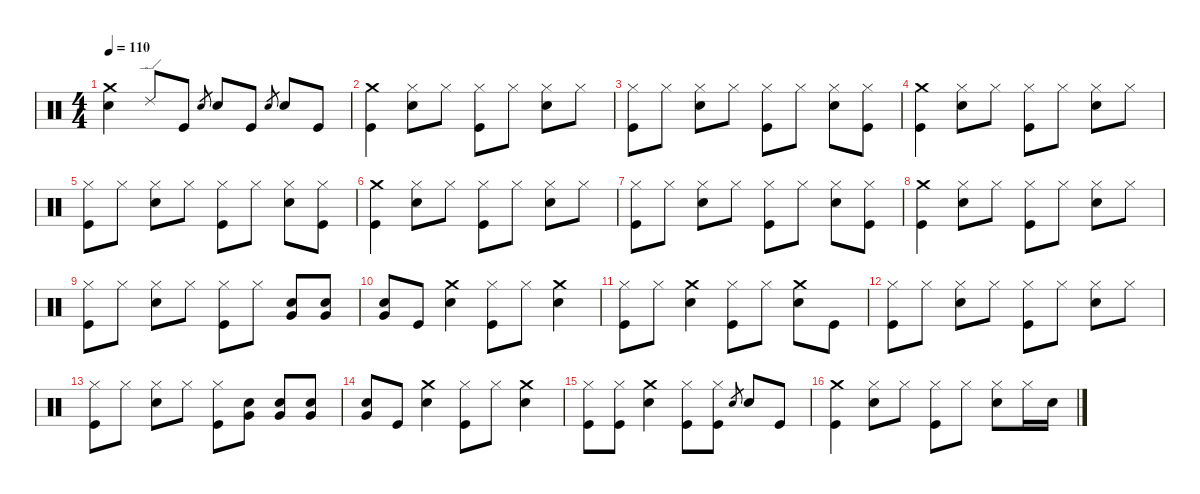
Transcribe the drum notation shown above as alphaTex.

\defaultSystemsLayout 4
\hideDynamics
\bracketExtendMode nobrackets
\singleTrackTrackNamePolicy hidden
\multiTrackTrackNamePolicy hidden
\otherSystemsTrackNameOrientation horizontal
\track ("Drum" "drm.") {instrument percussion}
\staff {score}
\articulation defaults
\ts (4 4)
\tempo 110
\clef neutral
\ks c
("Snare (hit) 2" "Crash medium (hit)").4{dy f beam Down} "Ride (edge) 2".8{beam Up} "Kick (hit)".8{beam Up} "Electric Snare (hit)".8{gr dy mf beam Up} "Snare (hit) 2".8{dy f beam Up} "Kick (hit)".8{beam Up} "Electric Snare (hit)".8{gr dy mf beam Up} "Snare (hit) 2".8{dy f beam Up} "Kick (hit)".8{beam Up} |
("Kick (hit)" "Crash medium (hit)").4{beam Down} ("Snare (hit) 2" "Hi-Hat (closed)").8{beam Down} "Hi-Hat (closed)".8{beam Down} ("Kick (hit)" "Hi-Hat (closed)").8{beam Down} "Hi-Hat (closed)".8{beam Down} ("Snare (hit) 2" "Hi-Hat (closed)").8{beam Down} "Hi-Hat (closed)".8{beam Down} |
("Kick (hit)" "Hi-Hat (closed)").8{beam Down} "Hi-Hat (closed)".8{beam Down} ("Snare (hit) 2" "Hi-Hat (closed)").8{beam Down} "Hi-Hat (closed)".8{beam Down} ("Kick (hit)" "Hi-Hat (closed)").8{beam Down} "Hi-Hat (closed)".8{beam Down} ("Snare (hit) 2" "Hi-Hat (closed)").8{beam Down} ("Kick (hit)" "Hi-Hat (closed)").8{beam Down} |
("Kick (hit)" "Crash medium (hit)").4{beam Down} ("Snare (hit) 2" "Hi-Hat (closed)").8{beam Down} "Hi-Hat (closed)".8{beam Down} ("Kick (hit)" "Hi-Hat (closed)").8{beam Down} "Hi-Hat (closed)".8{beam Down} ("Snare (hit) 2" "Hi-Hat (closed)").8{beam Down} "Hi-Hat (closed)".8{beam Down} |
("Kick (hit)" "Hi-Hat (closed)").8{beam Down} "Hi-Hat (closed)".8{beam Down} ("Snare (hit) 2" "Hi-Hat (closed)").8{beam Down} "Hi-Hat (closed)".8{beam Down} ("Kick (hit)" "Hi-Hat (closed)").8{beam Down} "Hi-Hat (closed)".8{beam Down} ("Snare (hit) 2" "Hi-Hat (closed)").8{beam Down} ("Kick (hit)" "Hi-Hat (closed)").8{beam Down} |
("Kick (hit)" "Crash medium (hit)").4{beam Down} ("Snare (hit) 2" "Hi-Hat (closed)").8{beam Down} "Hi-Hat (closed)".8{beam Down} ("Kick (hit)" "Hi-Hat (closed)").8{beam Down} "Hi-Hat (closed)".8{beam Down} ("Snare (hit) 2" "Hi-Hat (closed)").8{beam Down} "Hi-Hat (closed)".8{beam Down} |
("Kick (hit)" "Hi-Hat (closed)").8{beam Down} "Hi-Hat (closed)".8{beam Down} ("Snare (hit) 2" "Hi-Hat (closed)").8{beam Down} "Hi-Hat (closed)".8{beam Down} ("Kick (hit)" "Hi-Hat (closed)").8{beam Down} "Hi-Hat (closed)".8{beam Down} ("Snare (hit) 2" "Hi-Hat (closed)").8{beam Down} ("Kick (hit)" "Hi-Hat (closed)").8{beam Down} |
("Kick (hit)" "Crash medium (hit)").4{beam Down} ("Snare (hit) 2" "Hi-Hat (closed)").8{beam Down} "Hi-Hat (closed)".8{beam Down} ("Kick (hit)" "Hi-Hat (closed)").8{beam Down} "Hi-Hat (closed)".8{beam Down} ("Snare (hit) 2" "Hi-Hat (closed)").8{beam Down} "Hi-Hat (closed)".8{beam Down} |
("Kick (hit)" "Hi-Hat (closed)").8{beam Down} "Hi-Hat (closed)".8{beam Down} ("Snare (hit) 2" "Hi-Hat (closed)").8{beam Down} "Hi-Hat (closed)".8{beam Down} ("Kick (hit)" "Hi-Hat (closed)").8{beam Down} "Hi-Hat (closed)".8{beam Down} ("Snare (hit) 2" "Very Low Tom (hit)").8{beam Up} ("Snare (hit) 2" "Very Low Tom (hit)").8{beam Up} |
("Snare (hit) 2" "Very Low Tom (hit)").8{beam Up} "Kick (hit)".8{beam Up} ("Snare (hit) 2" "Crash medium (hit)").4{beam Down} ("Kick (hit)" "Hi-Hat (closed)").8{beam Down} "Hi-Hat (closed)".8{beam Down} ("Snare (hit) 2" "Crash medium (hit)").4{beam Down} |
("Kick (hit)" "Hi-Hat (closed)").8{beam Down} "Hi-Hat (closed)".8{beam Down} ("Snare (hit) 2" "Crash medium (hit)").4{beam Down} ("Kick (hit)" "Hi-Hat (closed)").8{beam Down} "Hi-Hat (closed)".8{beam Down} ("Snare (hit) 2" "Crash medium (hit)").8{beam Down} "Kick (hit)".8{beam Down} |
("Kick (hit)" "Hi-Hat (closed)").8{beam Down} "Hi-Hat (closed)".8{beam Down} ("Snare (hit) 2" "Hi-Hat (closed)").8{beam Down} "Hi-Hat (closed)".8{beam Down} ("Kick (hit)" "Hi-Hat (closed)").8{beam Down} "Hi-Hat (closed)".8{beam Down} ("Snare (hit) 2" "Hi-Hat (closed)").8{beam Down} "Hi-Hat (closed)".8{beam Down} |
("Kick (hit)" "Hi-Hat (closed)").8{beam Down} "Hi-Hat (closed)".8{beam Down} ("Snare (hit) 2" "Hi-Hat (closed)").8{beam Down} "Hi-Hat (closed)".8{beam Down} ("Kick (hit)" "Hi-Hat (closed)").8{beam Down} ("Snare (hit) 2" "Very Low Tom (hit)").8{beam Down} ("Snare (hit) 2" "Very Low Tom (hit)").8{beam Up} ("Snare (hit) 2" "Very Low Tom (hit)").8{beam Up} |
("Snare (hit) 2" "Very Low Tom (hit)").8{beam Up} "Kick (hit)".8{beam Up} ("Snare (hit) 2" "Crash medium (hit)").4{beam Down} ("Kick (hit)" "Hi-Hat (closed)").8{beam Down} "Hi-Hat (closed)".8{beam Down} ("Snare (hit) 2" "Crash medium (hit)").4{beam Down} |
("Kick (hit)" "Hi-Hat (closed)").8{beam Down} ("Kick (hit)" "Hi-Hat (closed)").8{beam Down} ("Snare (hit) 2" "Crash medium (hit)").4{beam Down} ("Kick (hit)" "Hi-Hat (closed)").8{beam Down} ("Kick (hit)" "Hi-Hat (closed)").8{beam Down} "Electric Snare (hit)".8{gr dy mf beam Up} "Snare (hit) 2".8{dy f beam Up} "Kick (hit)".8{beam Up} |
("Kick (hit)" "Crash medium (hit)").4{beam Down} ("Snare (hit) 2" "Hi-Hat (closed)").8{beam Down} "Hi-Hat (closed)".8{beam Down} ("Kick (hit)" "Hi-Hat (closed)").8{beam Down} "Hi-Hat (closed)".8{beam Down} ("Snare (hit) 2" "Hi-Hat (closed)").8{beam Down} "Hi-Hat (closed)".16{beam Down} "Snare (hit) 2".16{beam Down}
